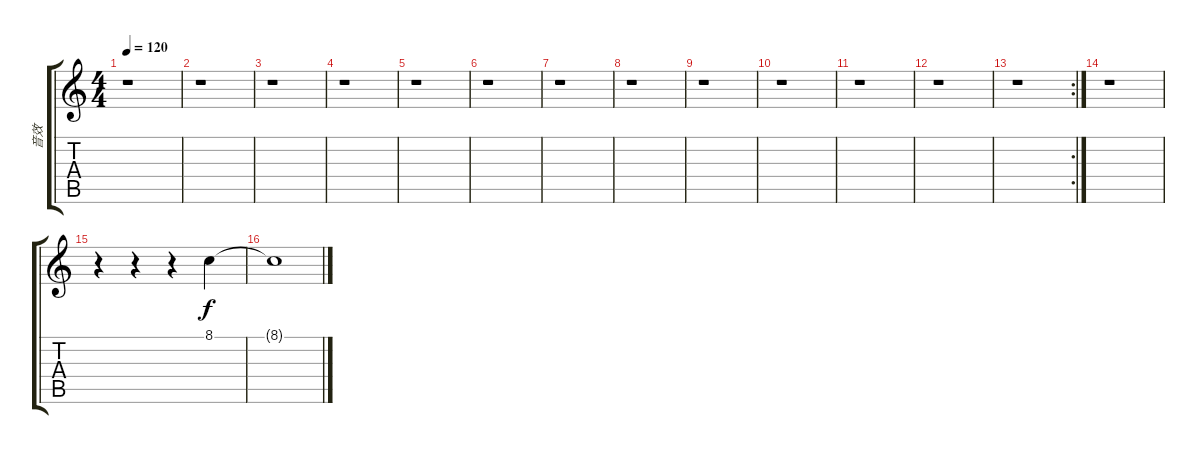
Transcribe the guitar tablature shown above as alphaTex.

\track ("音效" "音效") {instrument reversecymbal}
\staff {score tabs}
\tuning (E4 B3 G3 D3 A2 E2) {hide}
\ts (4 4)
\tempo 120
\clef g2
\ks c
r.1{dy f} |
r.1 |
r.1 |
r.1 |
r.1 |
r.1 |
r.1 |
r.1 |
r.1 |
r.1 |
r.1 |
r.1 |
\rc 2
r.1 |
r.1 |
r.4 r.4 r.4 8.1.4 |
8.1{t}.1
